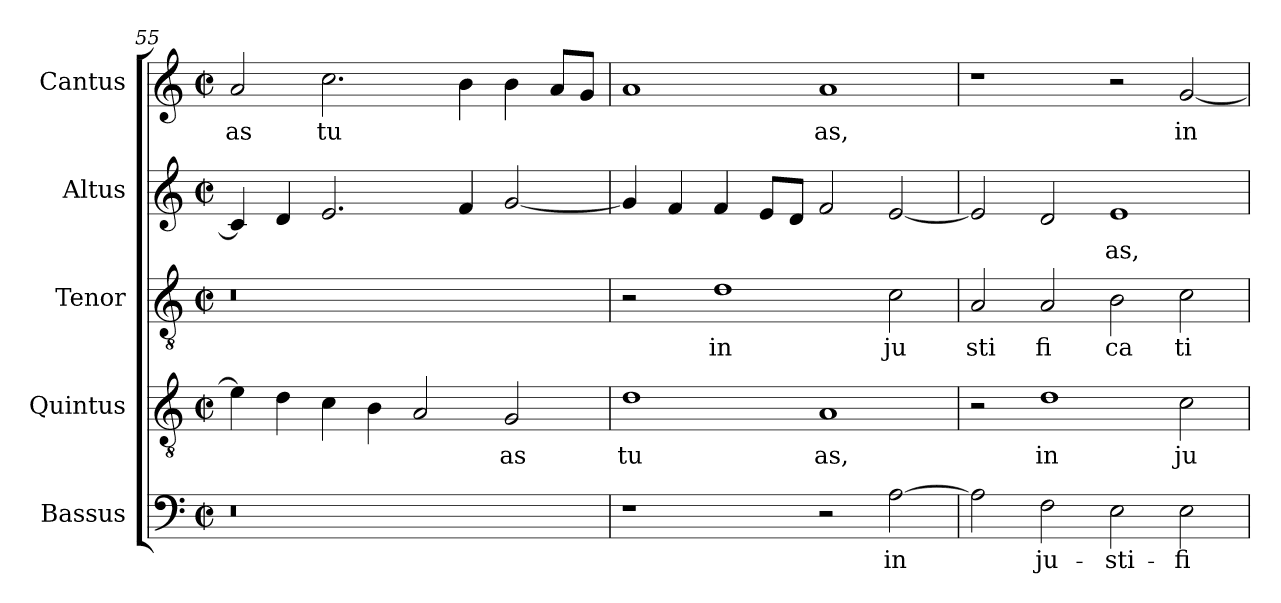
**kern	**text	**kern	**text	**kern	**text	**kern	**text	**kern	**text
*part5	*part5	*part4	*part4	*part3	*part3	*part2	*part2	*part1	*part1
*staff5	*staff5	*staff4	*staff4	*staff3	*staff3	*staff2	*staff2	*staff1	*staff1
*I"Bassus	*	*I"Quintus	*	*I"Tenor	*	*I"Altus	*	*I"Cantus	*
*clefF4	*	*clefGv2	*	*clefGv2	*	*clefG2	*	*clefG2	*
*M2/2	*	*M2/2	*	*M2/2	*	*M2/2	*	*M2/2	*
*met(c|)	*	*met(c|)	*	*met(c|)	*	*met(c|)	*	*met(c|)	*
=55	=55	=55	=55	=55	=55	=55	=55	=55	=55
!	!	!	!	!	!	!	!	!	!LO:LY:b:cj
0r	.	4e\]	.	0r	.	4c/]	.	2a/	as
.	.	4d\	.	.	.	4d/	.	.	.
!	!	!	!	!	!	!	!	!	!LO:LY:b:cj
.	.	4c\	.	.	.	2.e/	.	2.cc\	tu
.	.	4B\	.	.	.	.	.	.	.
.	.	2A/	.	.	.	.	.	.	.
.	.	.	.	.	.	4f/	.	4b\	.
!	!	!	!LO:LY:b:cj	!	!	!	!	!	!
.	.	2G/	as	.	.	[>2g/	.	4b\	.
.	.	.	.	.	.	.	.	8a/L	.
.	.	.	.	.	.	.	.	8g/J	.
!!LO:PB:g=z
=56	=56	=56	=56	=56	=56	=56	=56	=56	=56
!	!	!	!LO:LY:b:cj	!	!	!	!	!	!
1r	.	1d	tu	2r	.	4g/]	.	1a	.
.	.	.	.	.	.	4f/	.	.	.
!	!	!	!	!	!LO:LY:b:cj	!	!	!	!
.	.	.	.	1d	in	4f/	.	.	.
.	.	.	.	.	.	8e/L	.	.	.
.	.	.	.	.	.	8d/J	.	.	.
!	!	!	!LO:LY:b:cj	!	!	!	!	!	!LO:LY:b:cj
2r	.	1A	as,	.	.	2f/	.	1a	as,
!	!LO:LY:b:cj	!	!	!	!LO:LY:b:cj	!	!	!	!
[>2A\	in	.	.	2c\	ju	[<2e/	.	.	.
=57	=57	=57	=57	=57	=57	=57	=57	=57	=57
!	!	!	!	!	!LO:LY:b:cj	!	!	!	!
2A\]	.	2r	.	2A/	sti	2e/]	.	1r	.
!	!LO:LY:b:cj	!	!LO:LY:b:cj	!	!LO:LY:b:cj	!	!	!	!
2F\	ju-	1d	in	2A/	fi	2d/	.	.	.
!	!LO:LY:b:cj	!	!	!	!LO:LY:b:cj	!	!LO:LY:b:cj	!	!
2E\	-sti-	.	.	2B\	ca	1e	-as,	2r	.
!	!LO:LY:b:cj	!	!LO:LY:b:cj	!	!LO:LY:b:cj	!	!	!	!LO:LY:b:cj
2E\	-fi-	2c\	ju	2c\	ti	.	.	[<2g/	in
=	=	=	=	=	=	=	=	=	=
*-	*-	*-	*-	*-	*-	*-	*-	*-	*-
